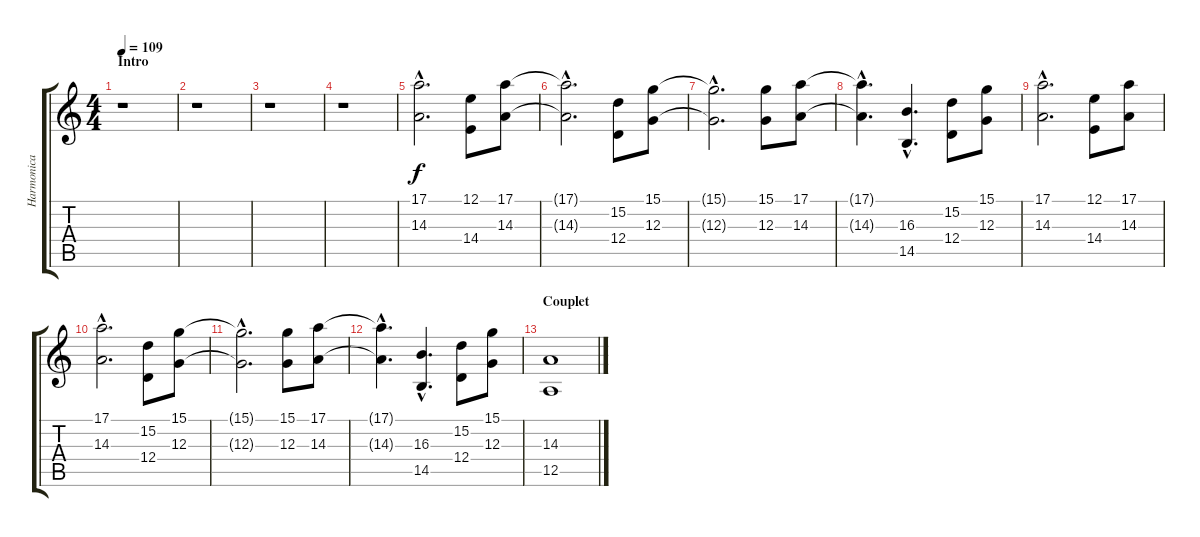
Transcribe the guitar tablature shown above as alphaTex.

\track ("Harmonica" "Harmonica") {instrument harmonica}
\staff {score tabs}
\tuning (E4 B3 G3 D3 A2 E2) {hide}
\ts (4 4)
\section ("" "Intro")
\tempo 109
\clef g2
\ks c
r.1{dy f instrument harmonica} |
r.1 |
r.1 |
r.1 |
(17.1{hac} 14.3{hac}).2{d} (12.1 14.4).8 (17.1 14.3).8 |
(17.1{hac t} 14.3{hac t}).2{d} (15.2 12.4).8 (15.1 12.3).8 |
(15.1{hac t} 12.3{hac t}).2{d} (15.1 12.3).8 (17.1 14.3).8 |
(17.1{hac t} 14.3{hac t}).4{d} (16.3{hac} 14.5{hac}).4{d} (15.2 12.4).8 (15.1 12.3).8 |
(17.1{hac} 14.3{hac}).2{d} (12.1 14.4).8 (17.1 14.3).8 |
(17.1{hac} 14.3{hac}).2{d} (15.2 12.4).8 (15.1 12.3).8 |
(15.1{hac t} 12.3{hac t}).2{d} (15.1 12.3).8 (17.1 14.3).8 |
(17.1{hac t} 14.3{hac t}).4{d} (16.3{hac} 14.5{hac}).4{d} (15.2 12.4).8 (15.1 12.3).8 |
\section ("" "Couplet")
(14.3 12.5).1
